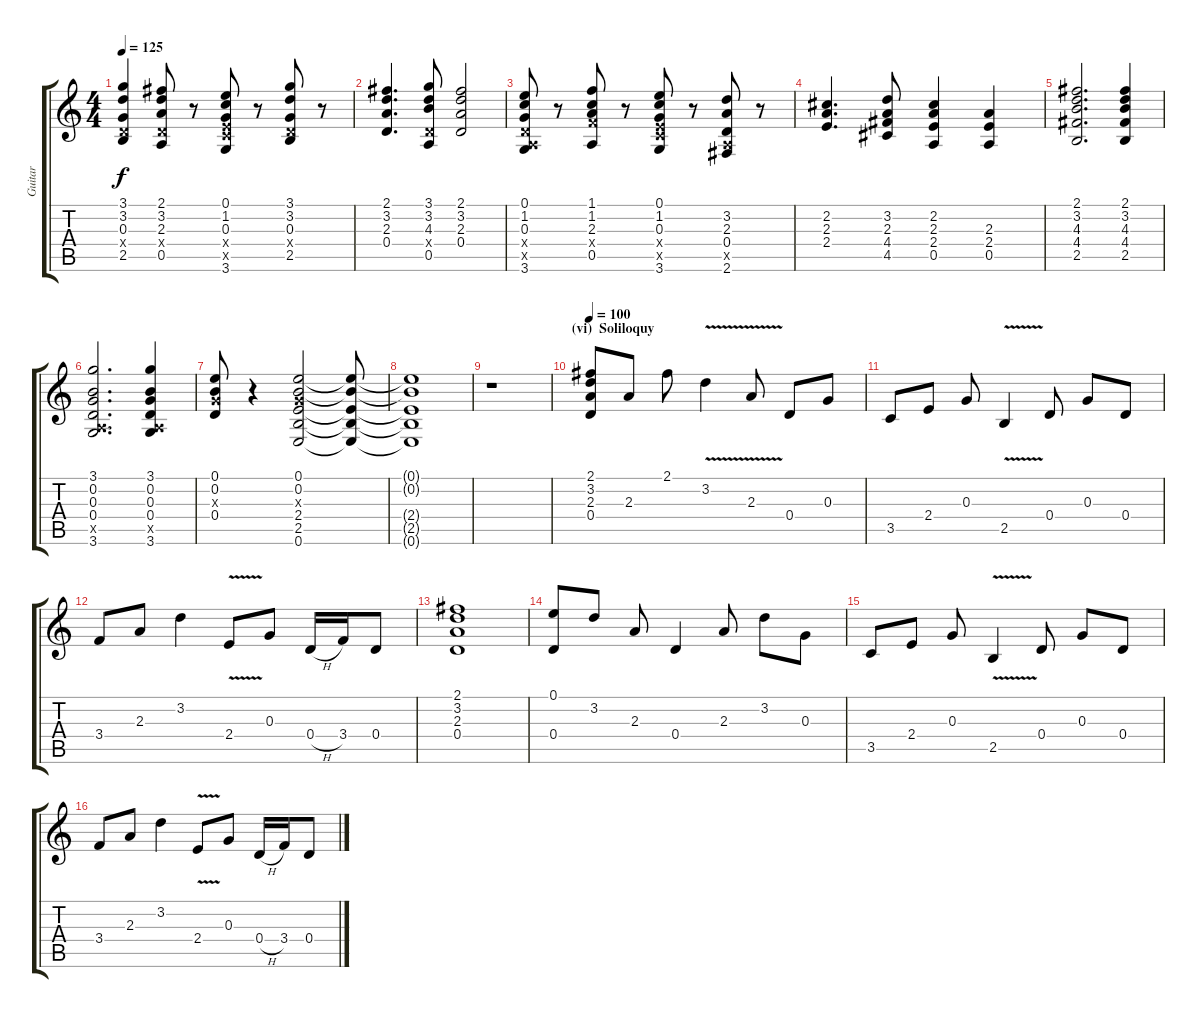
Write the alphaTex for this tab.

\track ("Guitar" "Guitar") {instrument distortionguitar}
\staff {score tabs}
\tuning (E4 B3 G3 D3 A2 E2) {hide}
\ts (4 4)
\tempo 125
\clef g2
\ks c
(3.1 3.2 0.3 0.4{x} 2.5).4{dy f} (2.1 3.2 2.3 0.4{x} 0.5).8 r.8 (0.1 1.2 0.3 2.4{x} 3.5{x} 3.6).8 r.8 (3.1 3.2 0.3 0.4{x} 2.5).8 r.8 |
(2.1 3.2 2.3 0.4).4{d} (3.1 3.2 4.3 0.4{x} 0.5).8 (2.1 3.2 2.3 0.4).2 |
(0.1 1.2 0.3 0.4{x} 0.5{x} 3.6).8 r.8 (1.1 1.2 2.3 3.4{x} 0.5).8 r.8 (0.1 1.2 0.3 2.4{x} 3.5{x} 3.6).8 r.8 (3.2 2.3 0.4 0.5{x} 2.6).8 r.8 |
(2.2 2.3 2.4).4{d} (3.2 2.3 4.4 4.5).8 (2.2 2.3 2.4 0.5).4 (2.3 2.4 0.5).4 |
(2.1 3.2 4.3 4.4 2.5).2{d} (2.1 3.2 4.3 4.4 2.5).4 |
(3.1 0.2 0.3 0.4 0.5{x} 3.6).2{d} (3.1 0.2 0.3 0.4 0.5{x} 3.6).4 |
(0.1 0.2 0.3{x} 0.4).8 r.4 (0.1 0.2 0.3{x} 2.4 2.5 0.6).2 (0.1{t} 0.2{t} 2.4{t} 2.5{t} 0.6{t}).8 |
(0.1{t} 0.2{t} 2.4{t} 2.5{t} 0.6{t}).1 |
r.1 |
\section ("" "(vi)  Soliloquy")
\tempo 100
(2.1 3.2 2.3 0.4).8 2.3.8 2.1.8 3.2{v}.4 2.3{v}.8 0.4.8 0.3.8 |
3.5.8 2.4.8 0.3.8 2.5{v}.4 0.4.8 0.3.8 0.4.8 |
3.4.8 2.3.8 3.2.4 2.4{v}.8 0.3.8 0.4{h}.16 3.4.16 0.4.8 |
(2.1 3.2 2.3 0.4).1 |
(0.1 0.4).8 3.2.8 2.3.8 0.4.4 2.3.8 3.2.8 0.3.8 |
3.5.8 2.4.8 0.3.8 2.5{v}.4 0.4.8 0.3.8 0.4.8 |
3.4.8 2.3.8 3.2.4 2.4{v}.8 0.3.8 0.4{h}.16 3.4.16 0.4.8
